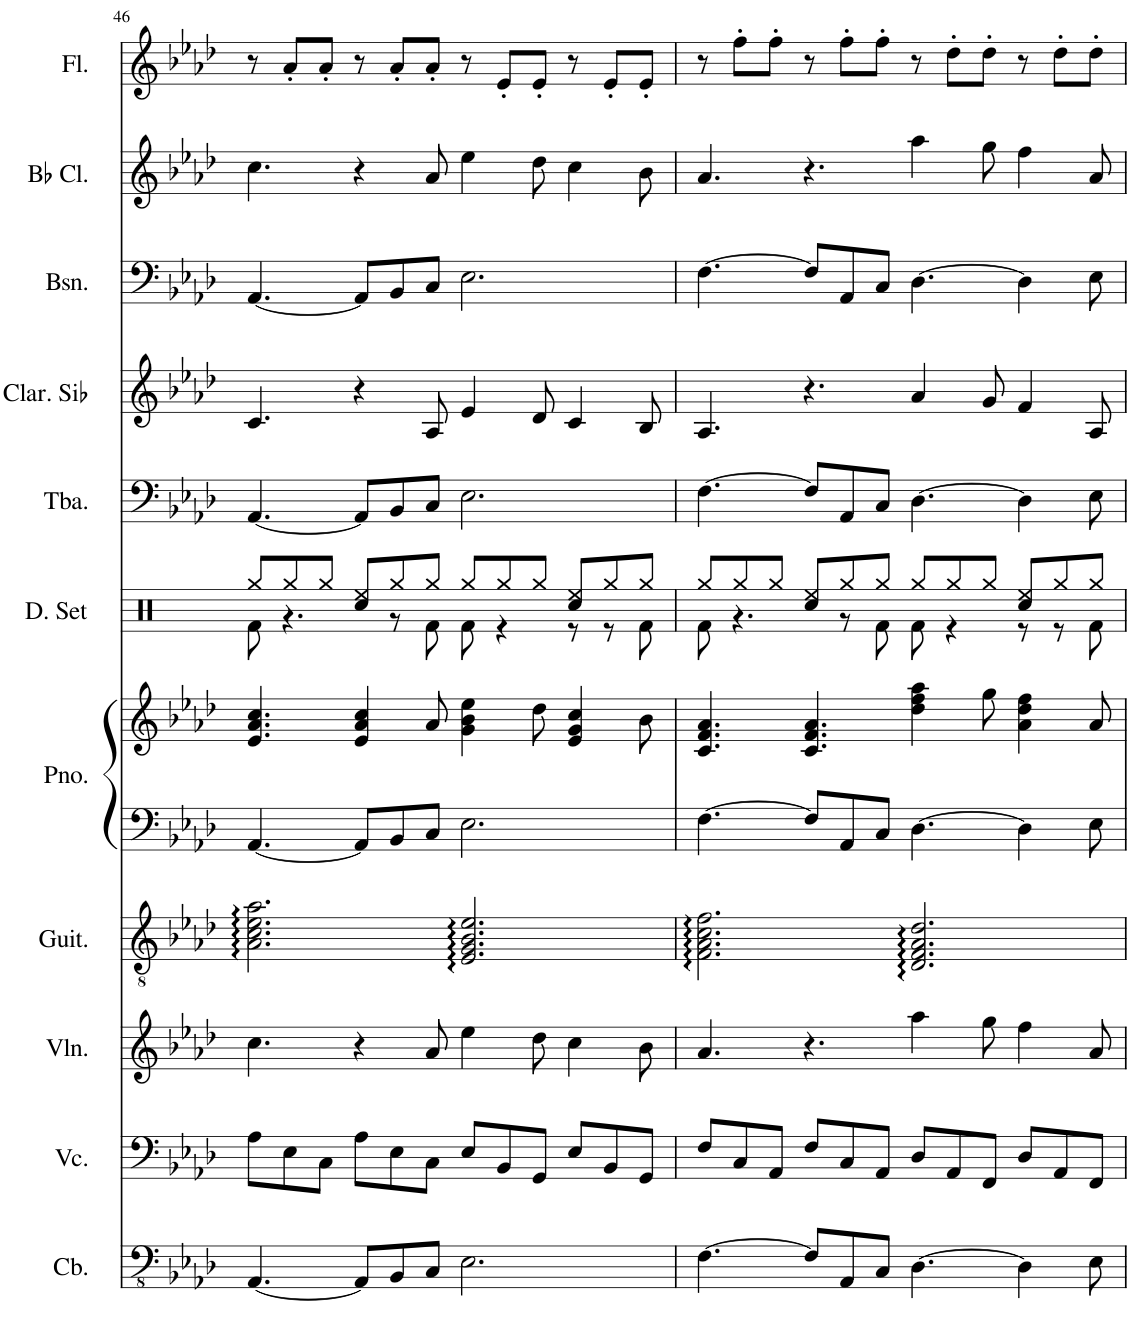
**kern	**kern	**kern	**kern	**kern	**kern	**kern	**kern	**kern	**kern	**kern
*part10	*part9	*part8	*part7	*part6	*part6	*part5	*part4	*part3	*part2	*part1
*staff11	*staff10	*staff9	*staff8	*staff7	*staff6	*staff5	*staff4	*staff3	*staff2	*staff1
*I"Contrabass	*I"Violoncello	*I"Violin	*I"Acoustic Guitar	*I"Piano	*	*I"Tuba	*I"Clarinette en Sib	*I"Bassoon	*I"Bb Clarinet	*I"Flute
*I'Cb.	*I'Vc.	*I'Vln.	*I'Guit.	*I'Pno.	*	*I'Tba.	*I'Clar. Sib	*I'Bsn.	*I'Bb Cl.	*I'Fl.
!!LO:PB:g=z
*clefFv4	*clefF4	*clefG2	*clefGv2	*clefF4	*clefG2	*clefF4	*clefG2	*clefF4	*clefG2	*clefG2
*ITrd7c12	*	*	*	*	*	*	*ITrd1c2	*	*ITrd1c2	*
*k[b-e-a-d-]	*k[b-e-a-d-]	*k[b-e-a-d-]	*k[b-e-a-d-]	*k[b-e-a-d-]	*k[b-e-a-d-]	*k[b-e-a-d-]	*k[b-e-a-d-]	*k[b-e-a-d-]	*k[b-e-a-d-]	*k[b-e-a-d-]
*M12/8	*M12/8	*M12/8	*M12/8	*M12/8	*M12/8	*M12/8	*M12/8	*M12/8	*M12/8	*M12/8
=46	=46	=46	=46	=46	=46	=46	=46	=46	=46	=46
[4.AAA-/	8A-\L	4.cc\	2.A-\ 2.c\ 2.e-\ 2.a-\	[4.AA-/	4.e-/ 4.a-/ 4.cc/	[4.AA-/	4.c/	[4.AA-/	4.cc\	8r
.	8E-\	.	.	.	.	.	.	.	.	8a-'/L
.	8C\J	.	.	.	.	.	.	.	.	8a-'/J
8AAA-/L]	8A-\L	4r	.	8AA-/L]	4e-/ 4a-/ 4cc/	8AA-/L]	4r	8AA-/L]	4r	8r
8BBB-/	8E-\	.	.	8BB-/	.	8BB-/	.	8BB-/	.	8a-'/L
8CC/J	8C\J	8a-/	.	8C/J	8a-/	8C/J	8A-/	8C/J	8a-/	8a-'/J
2.EE-\	8E-/L	4ee-\	2.E-/ 2.G/ 2.B-/ 2.e-/	2.E-\	4g\ 4b-\ 4ee-\	2.E-\	4e-/	2.E-\	4ee-\	8r
.	8BB-/	.	.	.	.	.	.	.	.	8e-'/L
.	8GG/J	8dd-\	.	.	8dd-\	.	8d-/	.	8dd-\	8e-'/J
.	8E-/L	4cc\	.	.	4e-/ 4g/ 4cc/	.	4c/	.	4cc\	8r
.	8BB-/	.	.	.	.	.	.	.	.	8e-'/L
.	8GG/J	8b-\	.	.	8b-\	.	8B-/	.	8b-\	8e-'/J
=47	=47	=47	=47	=47	=47	=47	=47	=47	=47	=47
[4.FF\	8F/L	4.a-/	2.F\ 2.A-\ 2.c\ 2.f\	[4.F\	4.c/ 4.f/ 4.a-/	[4.F\	4.A-/	[4.F\	4.a-/	8r
.	8C/	.	.	.	.	.	.	.	.	8ff'\L
.	8AA-/J	.	.	.	.	.	.	.	.	8ff'\J
8FF/L]	8F/L	4.r	.	8F/L]	4.c/ 4.f/ 4.a-/	8F/L]	4.r	8F/L]	4.r	8r
8AAA-/	8C/	.	.	8AA-/	.	8AA-/	.	8AA-/	.	8ff'\L
8CC/J	8AA-/J	.	.	8C/J	.	8C/J	.	8C/J	.	8ff'\J
[4.DD-\	8D-/L	4aa-\	2.D-/ 2.F/ 2.A-/ 2.d-/	[4.D-\	4dd-\ 4ff\ 4aa-\	[4.D-\	4a-/	[4.D-\	4aa-\	8r
.	8AA-/	.	.	.	.	.	.	.	.	8dd-'\L
.	8FF/J	8gg\	.	.	8gg\	.	8g/	.	8gg\	8dd-'\J
4DD-\]	8D-/L	4ff\	.	4D-\]	4a-\ 4dd-\ 4ff\	4D-\]	4f/	4D-\]	4ff\	8r
.	8AA-/	.	.	.	.	.	.	.	.	8dd-'\L
8EE-\	8FF/J	8a-/	.	8E-\	8a-/	8E-\	8A-/	8E-\	8a-/	8dd-'\J
=	=	=	=	=	=	=	=	=	=	=
*-	*-	*-	*-	*-	*-	*-	*-	*-	*-	*-
